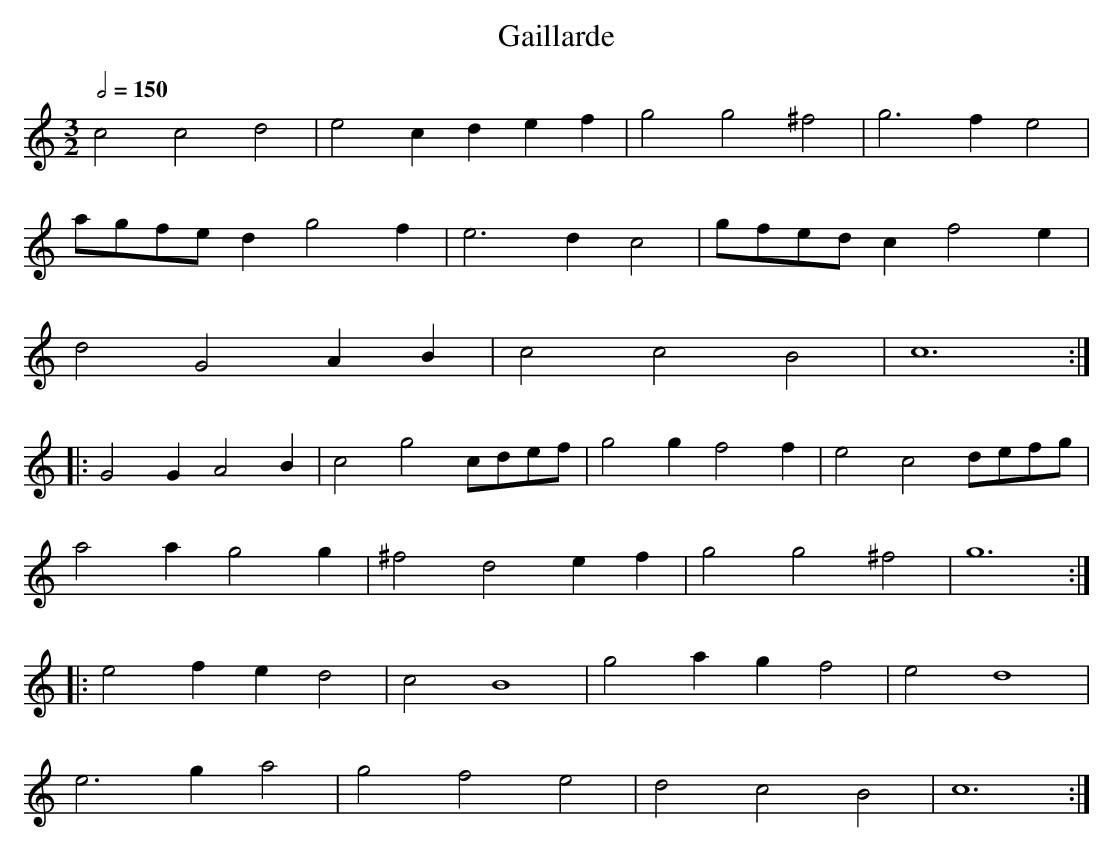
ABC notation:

X:1
T:Gaillarde
M:3/2
L:1/2
Q:150
K:C
c c d | e c/d/e/f/ | g g ^f | g>f e |
a/4g/4f/4e/4 d/ g f/ | e>d c | g/4f/4e/4d/4 c/ f e/ |
d G A/B/ | c c B | c3 :|
|: G G/ A B/ | c g c/4d/4e/4f/4 | g g/ f f/ | e c d/4e/4f/4g/4 |
a a/ g g/ | ^f d e/f/ | g g ^f | g3 :|
|: e f/e/ d | c B2 | g a/g/ f | e d2 |
e>g a | g f e | d c B | c3 :|
